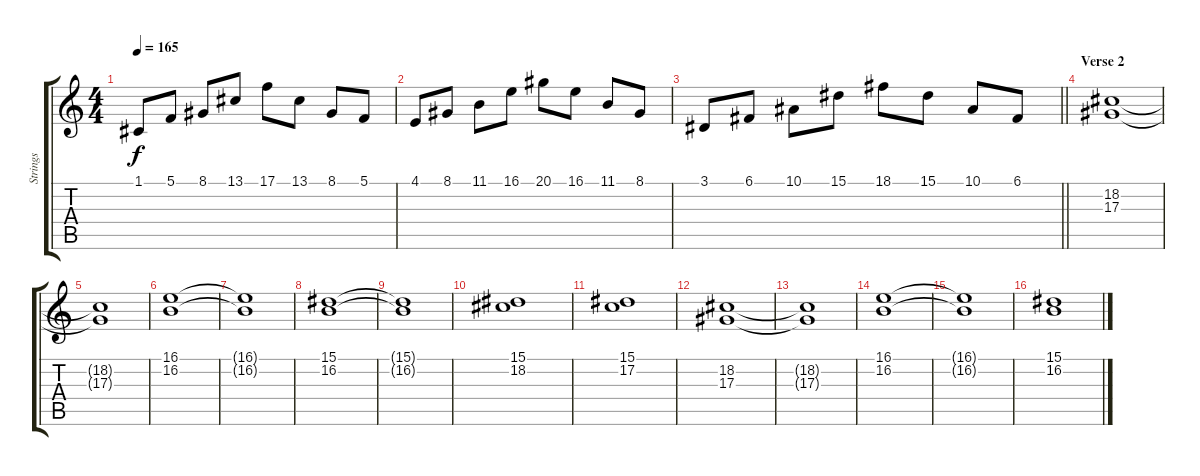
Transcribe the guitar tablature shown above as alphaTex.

\track ("Strings" "Strings") {instrument stringensemble1}
\staff {score tabs}
\tuning (C4 G3 Eb3 Bb2 F2 C2) {hide}
\ts (4 4)
\tempo 165
\clef g2
\ks c
1.1.8{dy f} 5.1.8 8.1.8 13.1.8 17.1.8 13.1.8 8.1.8 5.1.8 |
4.1.8 8.1.8 11.1.8 16.1.8 20.1.8 16.1.8 11.1.8 8.1.8 |
\barLineRight lightlight
3.1.8 6.1.8 10.1.8 15.1.8 18.1.8 15.1.8 10.1.8 6.1.8 |
\section ("" "Verse 2")
(18.2 17.3).1 |
(18.2{t} 17.3{t}).1 |
(16.1 16.2).1 |
(16.1{t} 16.2{t}).1 |
(15.1 16.2).1 |
(15.1{t} 16.2{t}).1 |
(15.1 18.2).1 |
(15.1 17.2).1 |
(18.2 17.3).1 |
(18.2{t} 17.3{t}).1 |
(16.1 16.2).1 |
(16.1{t} 16.2{t}).1 |
(15.1 16.2).1
